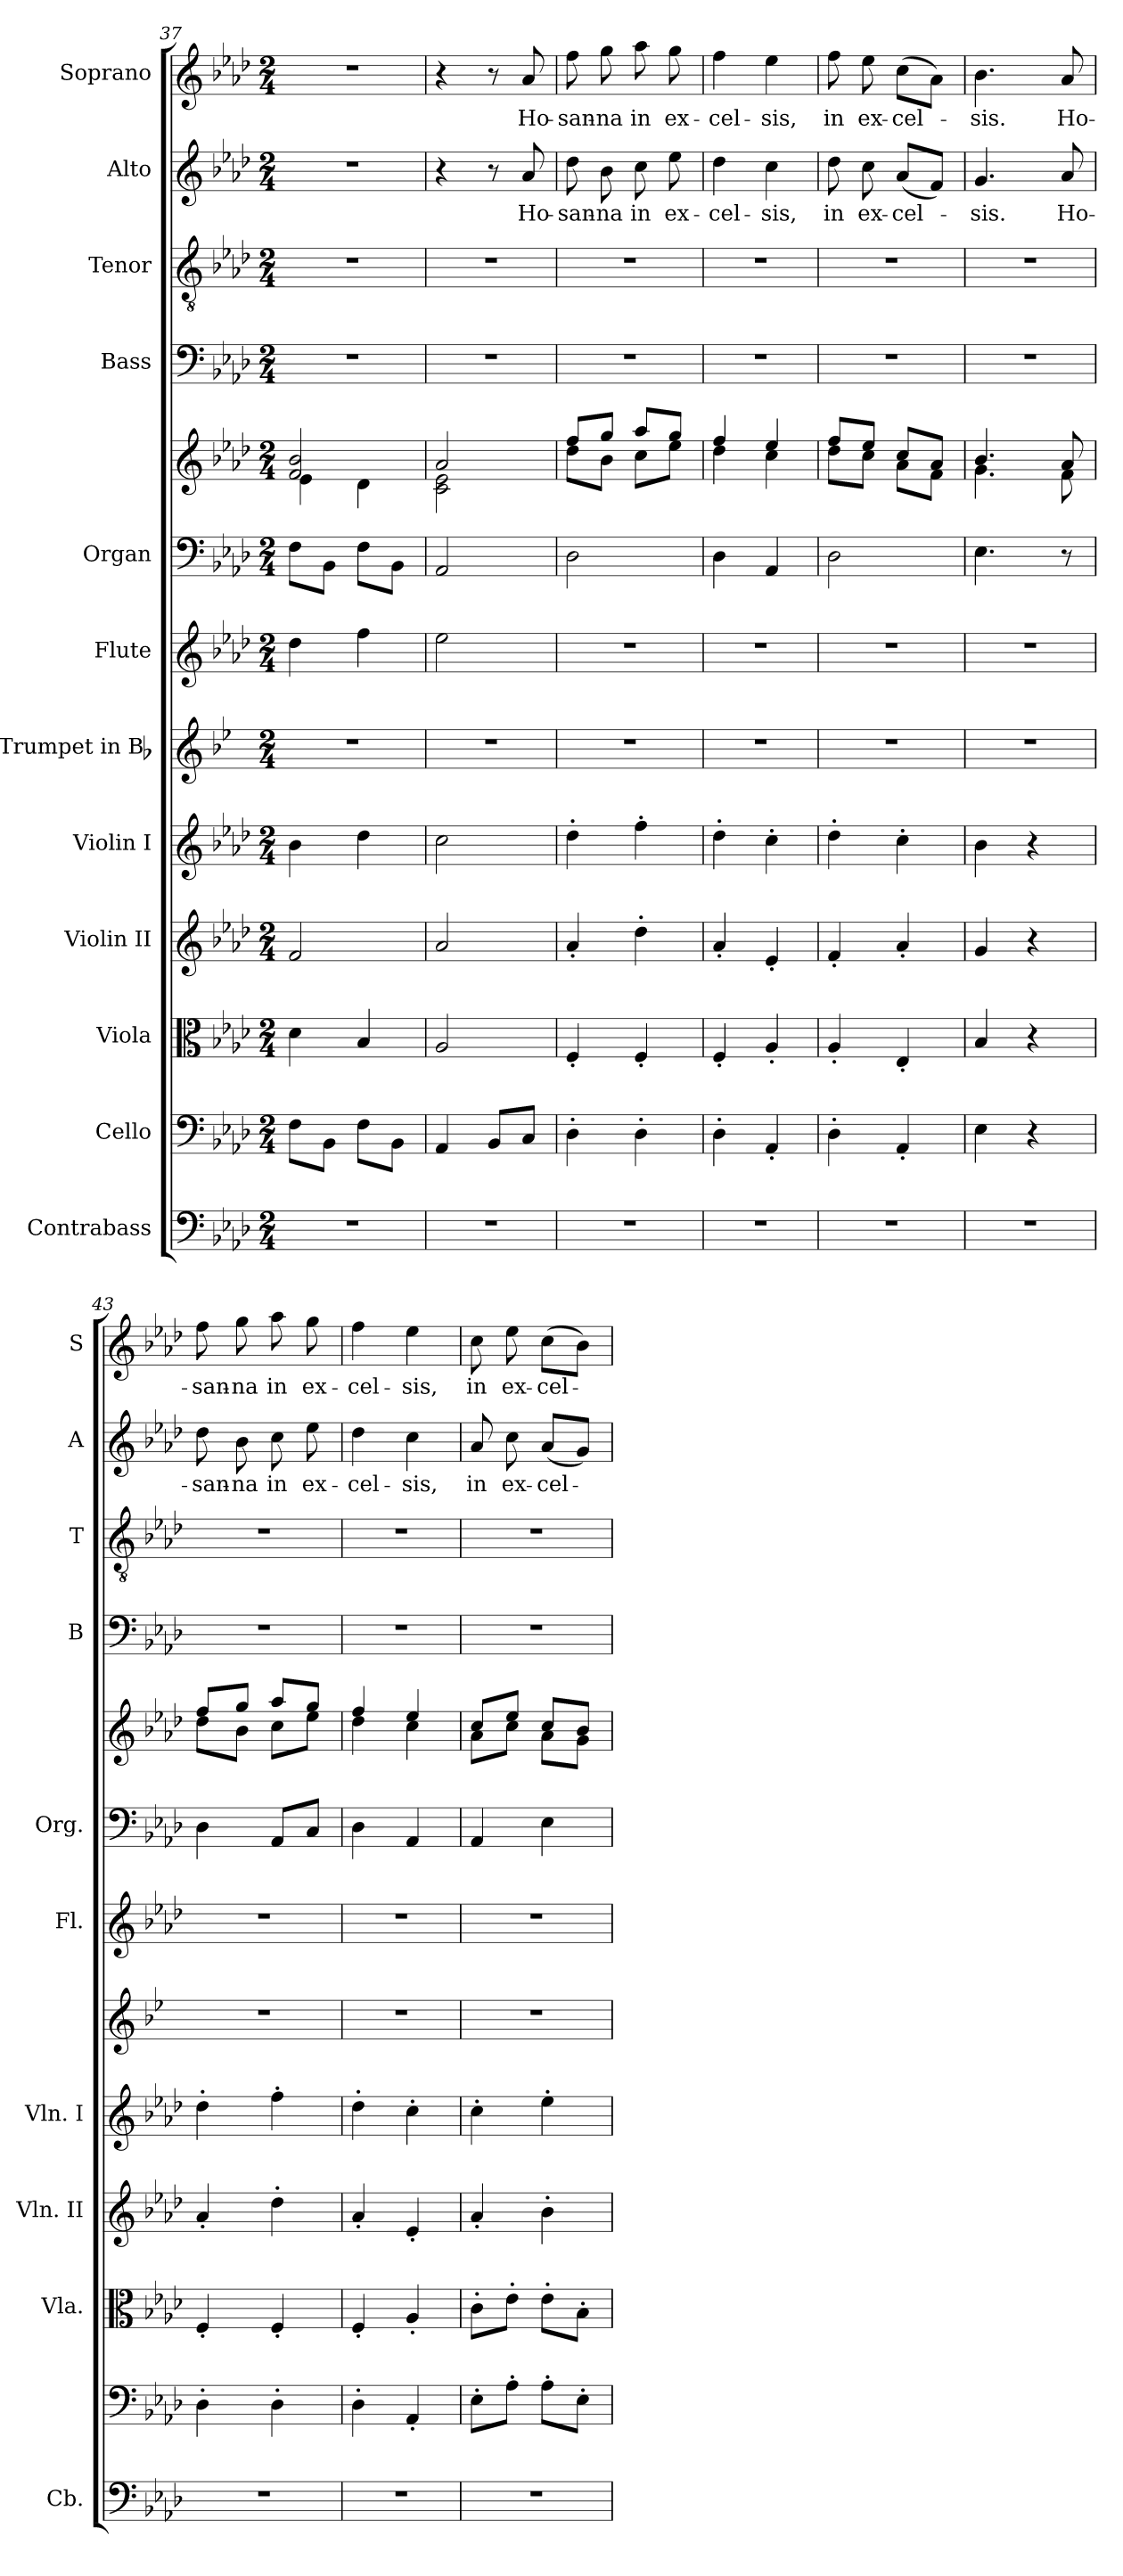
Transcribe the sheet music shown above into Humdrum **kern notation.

**kern	**kern	**kern	**kern	**kern	**kern	**kern	**kern	**kern	**kern	**kern	**kern	**text	**kern	**text
*part12	*part11	*part10	*part9	*part8	*part7	*part6	*part5	*part5	*part4	*part3	*part2	*part2	*part1	*part1
*staff13	*staff12	*staff11	*staff10	*staff9	*staff8	*staff7	*staff6	*staff5	*staff4	*staff3	*staff2	*staff2	*staff1	*staff1
*I"Contrabass	*I"Cello	*I"Viola	*I"Violin II	*I"Violin I	*I"Trumpet in Bb	*I"Flute	*I"Organ	*	*I"Bass	*I"Tenor	*I"Alto	*	*I"Soprano	*
*I'Cb.	*	*I'Vla.	*I'Vln. II	*I'Vln. I	*	*I'Fl.	*I'Org.	*	*I'B	*I'T	*I'A	*	*I'S	*
*clefF4	*clefF4	*clefC3	*clefG2	*clefG2	*clefG2	*clefG2	*clefF4	*clefG2	*clefF4	*clefGv2	*clefG2	*	*clefG2	*
*ITrd7c12	*	*	*	*	*ITrd1c2	*	*	*	*	*	*	*	*	*
*k[b-e-a-d-]	*k[b-e-a-d-]	*k[b-e-a-d-]	*k[b-e-a-d-]	*k[b-e-a-d-]	*k[b-e-a-d-]	*k[b-e-a-d-]	*k[b-e-a-d-]	*k[b-e-a-d-]	*k[b-e-a-d-]	*k[b-e-a-d-]	*k[b-e-a-d-]	*	*k[b-e-a-d-]	*
*A-:	*A-:	*A-:	*A-:	*A-:	*A-:	*A-:	*A-:	*A-:	*A-:	*A-:	*A-:	*	*A-:	*
*M2/4	*M2/4	*M2/4	*M2/4	*M2/4	*M2/4	*M2/4	*M2/4	*M2/4	*M2/4	*M2/4	*M2/4	*	*M2/4	*
=37	=37	=37	=37	=37	=37	=37	=37	=37	=37	=37	=37	=37	=37	=37
*	*	*	*	*	*	*	*	*^	*	*	*	*	*	*
2r	8F\L	4d-\	2f/	4b-\	2r	4dd-\	8F\L	2f/ 2b-/	4e-\	2r	2r	2r	.	2r	.
.	8BB-\J	.	.	.	.	.	8BB-\J	.	.	.	.	.	.	.	.
.	8F\L	4B-/	.	4dd-\	.	4ff\	8F\L	.	4d-\	.	.	.	.	.	.
.	8BB-\J	.	.	.	.	.	8BB-\J	.	.	.	.	.	.	.	.
=38	=38	=38	=38	=38	=38	=38	=38	=38	=38	=38	=38	=38	=38	=38	=38
2r	4AA-/	2A-/	2a-/	2cc\	2r	2ee-\	2AA-/	2a-/	2c\ 2e-\	2r	2r	4r	.	4r	.
.	8BB-/L	.	.	.	.	.	.	.	.	.	.	8r	.	8r	.
!	!	!	!	!	!	!	!	!	!	!	!	!	!LO:LY:b	!	!LO:LY:b
.	8C/J	.	.	.	.	.	.	.	.	.	.	8a-/	Ho-	8a-/	Ho-
=39	=39	=39	=39	=39	=39	=39	=39	=39	=39	=39	=39	=39	=39	=39	=39
!	!	!	!	!	!	!	!	!	!	!	!	!	!LO:LY:b	!	!LO:LY:b
2r	4D-'>\	4F'</	4a-'</	4dd-'>\	2r	2r	2D-\	8ff/L	8dd-\L	2r	2r	8dd-\	-san-	8ff\	-san-
!	!	!	!	!	!	!	!	!	!	!	!	!	!LO:LY:b	!	!LO:LY:b
.	.	.	.	.	.	.	.	8gg/J	8b-\J	.	.	8b-\	-na	8gg\	-na
!	!	!	!	!	!	!	!	!	!	!	!	!	!LO:LY:b	!	!LO:LY:b
.	4D-'>\	4F'</	4dd-'>\	4ff'>\	.	.	.	8aa-/L	8cc\L	.	.	8cc\	in	8aa-\	in
!	!	!	!	!	!	!	!	!	!	!	!	!	!LO:LY:b	!	!LO:LY:b
.	.	.	.	.	.	.	.	8gg/J	8ee-\J	.	.	8ee-\	ex-	8gg\	ex-
=40	=40	=40	=40	=40	=40	=40	=40	=40	=40	=40	=40	=40	=40	=40	=40
!	!	!	!	!	!	!	!	!	!	!	!	!	!LO:LY:b	!	!LO:LY:b
2r	4D-'>\	4F'</	4a-'</	4dd-'>\	2r	2r	4D-\	4ff/	4dd-\	2r	2r	4dd-\	-cel-	4ff\	-cel-
!	!	!	!	!	!	!	!	!	!	!	!	!	!LO:LY:b	!	!LO:LY:b
.	4AA-'</	4A-'</	4e-'</	4cc'>\	.	.	4AA-/	4ee-/	4cc\	.	.	4cc\	-sis,	4ee-\	-sis,
=41	=41	=41	=41	=41	=41	=41	=41	=41	=41	=41	=41	=41	=41	=41	=41
!	!	!	!	!	!	!	!	!	!	!	!	!	!LO:LY:b	!	!LO:LY:b
2r	4D-'>\	4A-'</	4f'</	4dd-'>\	2r	2r	2D-\	8ff/L	8dd-\L	2r	2r	8dd-\	in	8ff\	in
!	!	!	!	!	!	!	!	!	!	!	!	!	!LO:LY:b	!	!LO:LY:b
.	.	.	.	.	.	.	.	8ee-/J	8cc\J	.	.	8cc\	ex-	8ee-\	ex-
!	!	!	!	!	!	!	!	!	!	!	!	!	!LO:LY:b	!	!LO:LY:b
.	4AA-'</	4E-'</	4a-'</	4cc'>\	.	.	.	8cc/L	8a-\L	.	.	(<8a-/L	-cel-	(>8cc\L	-cel-
.	.	.	.	.	.	.	.	8a-/J	8f\J	.	.	8f/J)	.	8a-\J)	.
=42	=42	=42	=42	=42	=42	=42	=42	=42	=42	=42	=42	=42	=42	=42	=42
!	!	!	!	!	!	!	!	!	!	!	!	!	!LO:LY:b	!	!LO:LY:b
2r	4E-\	4B-/	4g/	4b-\	2r	2r	4.E-\	4.b-/	4.g\	2r	2r	4.g/	-sis.	4.b-\	-sis.
.	4r	4r	4r	4r	.	.	.	.	.	.	.	.	.	.	.
!	!	!	!	!	!	!	!	!	!	!	!	!	!LO:LY:b	!	!LO:LY:b
.	.	.	.	.	.	.	8r	8a-/	8f\	.	.	8a-/	Ho-	8a-/	Ho-
!!LO:PB:g=z
=43	=43	=43	=43	=43	=43	=43	=43	=43	=43	=43	=43	=43	=43	=43	=43
!	!	!	!	!	!	!	!	!	!	!	!	!	!LO:LY:b	!	!LO:LY:b
2r	4D-'>\	4F'</	4a-'</	4dd-'>\	2r	2r	4D-\	8ff/L	8dd-\L	2r	2r	8dd-\	-san-	8ff\	-san-
!	!	!	!	!	!	!	!	!	!	!	!	!	!LO:LY:b	!	!LO:LY:b
.	.	.	.	.	.	.	.	8gg/J	8b-\J	.	.	8b-\	-na	8gg\	-na
!	!	!	!	!	!	!	!	!	!	!	!	!	!LO:LY:b	!	!LO:LY:b
.	4D-'>\	4F'</	4dd-'>\	4ff'>\	.	.	8AA-/L	8aa-/L	8cc\L	.	.	8cc\	in	8aa-\	in
!	!	!	!	!	!	!	!	!	!	!	!	!	!LO:LY:b	!	!LO:LY:b
.	.	.	.	.	.	.	8C/J	8gg/J	8ee-\J	.	.	8ee-\	ex-	8gg\	ex-
=44	=44	=44	=44	=44	=44	=44	=44	=44	=44	=44	=44	=44	=44	=44	=44
!	!	!	!	!	!	!	!	!	!	!	!	!	!LO:LY:b	!	!LO:LY:b
2r	4D-'>\	4F'</	4a-'</	4dd-'>\	2r	2r	4D-\	4ff/	4dd-\	2r	2r	4dd-\	-cel-	4ff\	-cel-
!	!	!	!	!	!	!	!	!	!	!	!	!	!LO:LY:b	!	!LO:LY:b
.	4AA-'</	4A-'</	4e-'</	4cc'>\	.	.	4AA-/	4ee-/	4cc\	.	.	4cc\	-sis,	4ee-\	-sis,
=45	=45	=45	=45	=45	=45	=45	=45	=45	=45	=45	=45	=45	=45	=45	=45
!	!	!	!	!	!	!	!	!	!	!	!	!	!LO:LY:b	!	!LO:LY:b
2r	8E-'>\L	8c'>\L	4a-'</	4cc'>\	2r	2r	4AA-/	8cc/L	8a-\L	2r	2r	8a-/	in	8cc\	in
!	!	!	!	!	!	!	!	!	!	!	!	!	!LO:LY:b	!	!LO:LY:b
.	8A-'>\J	8e-'>\J	.	.	.	.	.	8ee-/J	8cc\J	.	.	8cc\	ex-	8ee-\	ex-
!	!	!	!	!	!	!	!	!	!	!	!	!	!LO:LY:b	!	!LO:LY:b
.	8A-'>\L	8e-'>\L	4b-'>\	4ee-'>\	.	.	4E-\	8cc/L	8a-\L	.	.	(<8a-/L	-cel-	(>8cc\L	-cel-
.	8E-'>\J	8B-'>\J	.	.	.	.	.	8b-/J	8g\J	.	.	8g/J)	.	8b-\J)	.
*	*	*	*	*	*	*	*	*v	*v	*	*	*	*	*	*
=	=	=	=	=	=	=	=	=	=	=	=	=	=	=
*-	*-	*-	*-	*-	*-	*-	*-	*-	*-	*-	*-	*-	*-	*-
